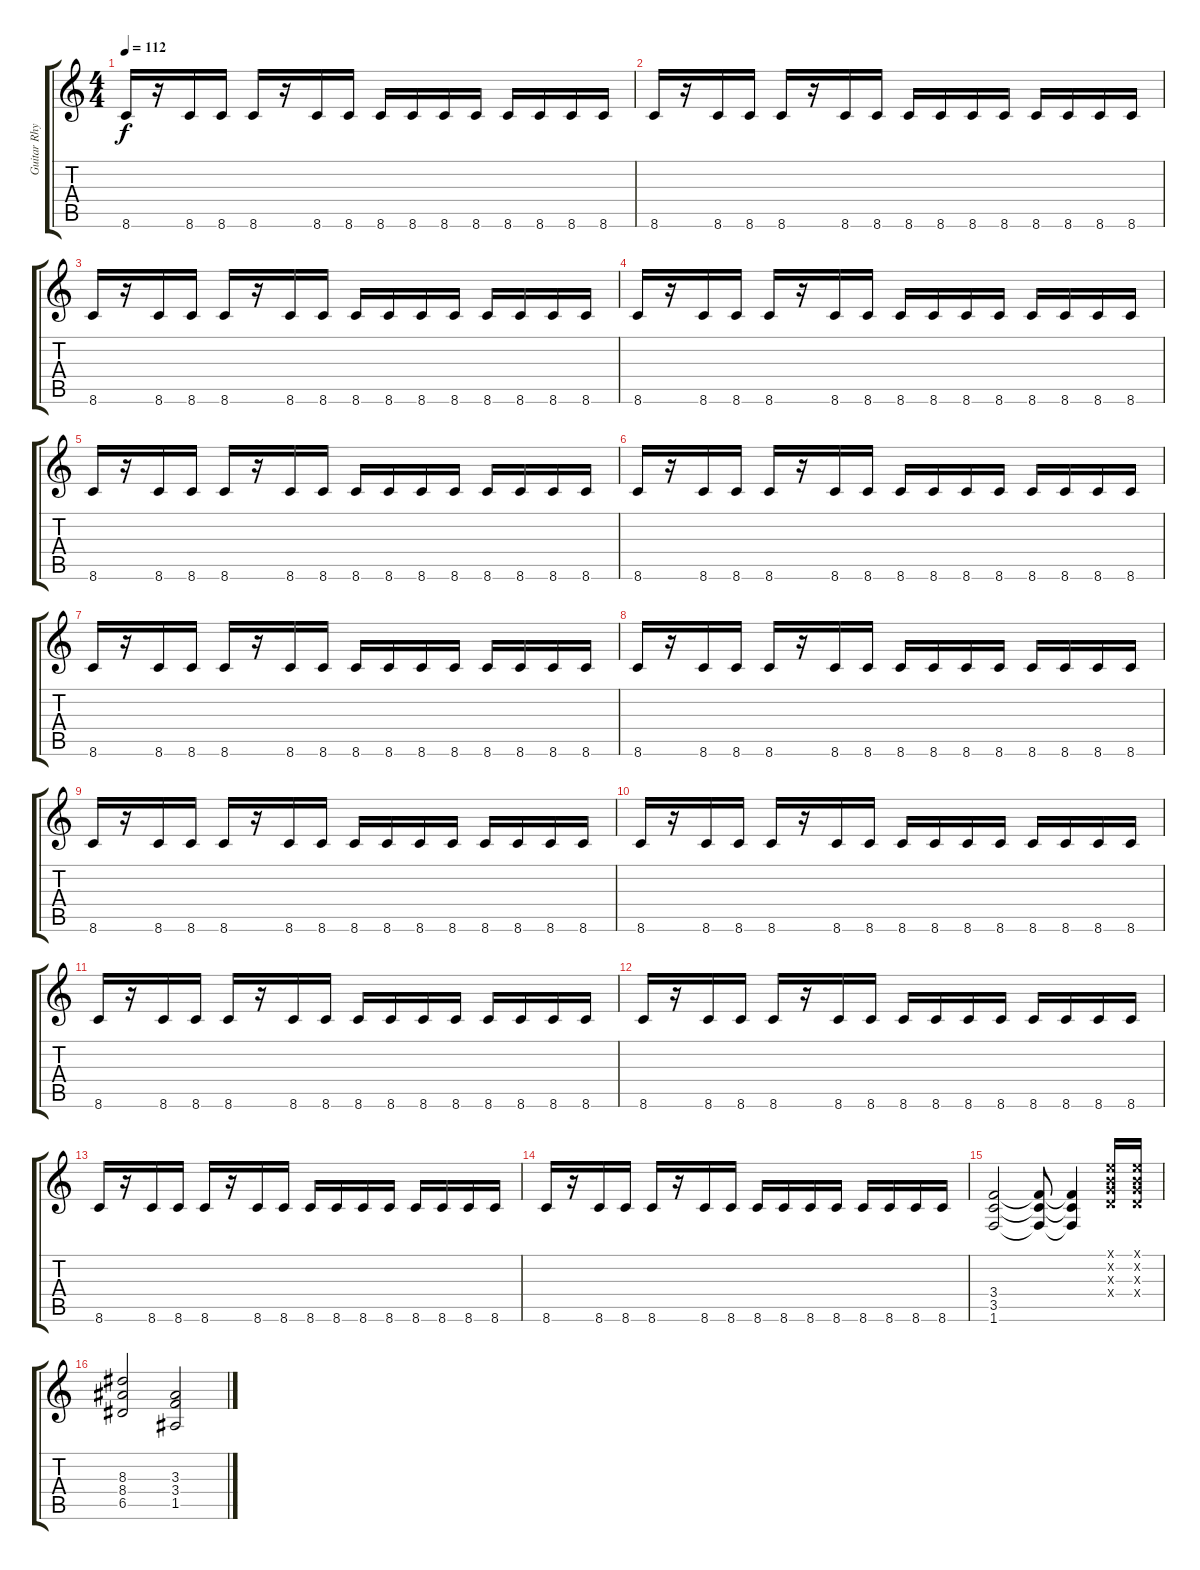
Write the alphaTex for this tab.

\track ("Guitar Rhythm" "Guitar Rhy") {instrument acousticguitarsteel}
\staff {score tabs}
\tuning (E4 B3 G3 D3 A2 E2) {hide}
\ts (4 4)
\tempo 112
\clef g2
\ks c
8.6.16{dy f} r.16 8.6.16 8.6.16 8.6.16 r.16 8.6.16 8.6.16 8.6.16 8.6.16 8.6.16 8.6.16 8.6.16 8.6.16 8.6.16 8.6.16 |
8.6.16 r.16 8.6.16 8.6.16 8.6.16 r.16 8.6.16 8.6.16 8.6.16 8.6.16 8.6.16 8.6.16 8.6.16 8.6.16 8.6.16 8.6.16 |
8.6.16 r.16 8.6.16 8.6.16 8.6.16 r.16 8.6.16 8.6.16 8.6.16 8.6.16 8.6.16 8.6.16 8.6.16 8.6.16 8.6.16 8.6.16 |
8.6.16 r.16 8.6.16 8.6.16 8.6.16 r.16 8.6.16 8.6.16 8.6.16 8.6.16 8.6.16 8.6.16 8.6.16 8.6.16 8.6.16 8.6.16 |
8.6.16 r.16 8.6.16 8.6.16 8.6.16 r.16 8.6.16 8.6.16 8.6.16 8.6.16 8.6.16 8.6.16 8.6.16 8.6.16 8.6.16 8.6.16 |
8.6.16 r.16 8.6.16 8.6.16 8.6.16 r.16 8.6.16 8.6.16 8.6.16 8.6.16 8.6.16 8.6.16 8.6.16 8.6.16 8.6.16 8.6.16 |
8.6.16 r.16 8.6.16 8.6.16 8.6.16 r.16 8.6.16 8.6.16 8.6.16 8.6.16 8.6.16 8.6.16 8.6.16 8.6.16 8.6.16 8.6.16 |
8.6.16 r.16 8.6.16 8.6.16 8.6.16 r.16 8.6.16 8.6.16 8.6.16 8.6.16 8.6.16 8.6.16 8.6.16 8.6.16 8.6.16 8.6.16 |
8.6.16 r.16 8.6.16 8.6.16 8.6.16 r.16 8.6.16 8.6.16 8.6.16 8.6.16 8.6.16 8.6.16 8.6.16 8.6.16 8.6.16 8.6.16 |
8.6.16 r.16 8.6.16 8.6.16 8.6.16 r.16 8.6.16 8.6.16 8.6.16 8.6.16 8.6.16 8.6.16 8.6.16 8.6.16 8.6.16 8.6.16 |
8.6.16 r.16 8.6.16 8.6.16 8.6.16 r.16 8.6.16 8.6.16 8.6.16 8.6.16 8.6.16 8.6.16 8.6.16 8.6.16 8.6.16 8.6.16 |
8.6.16 r.16 8.6.16 8.6.16 8.6.16 r.16 8.6.16 8.6.16 8.6.16 8.6.16 8.6.16 8.6.16 8.6.16 8.6.16 8.6.16 8.6.16 |
8.6.16 r.16 8.6.16 8.6.16 8.6.16 r.16 8.6.16 8.6.16 8.6.16 8.6.16 8.6.16 8.6.16 8.6.16 8.6.16 8.6.16 8.6.16 |
8.6.16 r.16 8.6.16 8.6.16 8.6.16 r.16 8.6.16 8.6.16 8.6.16 8.6.16 8.6.16 8.6.16 8.6.16 8.6.16 8.6.16 8.6.16 |
(3.4 3.5 1.6).2 (3.4{t} 3.5{t} 1.6{t}).8 (3.4{t} 3.5{t} 1.6{t}).4 (0.1{x} 0.2{x} 0.3{x} 0.4{x}).16 (0.1{x} 0.2{x} 0.3{x} 0.4{x}).16 |
(8.3 8.4 6.5).2 (3.3 3.4 1.5).2
